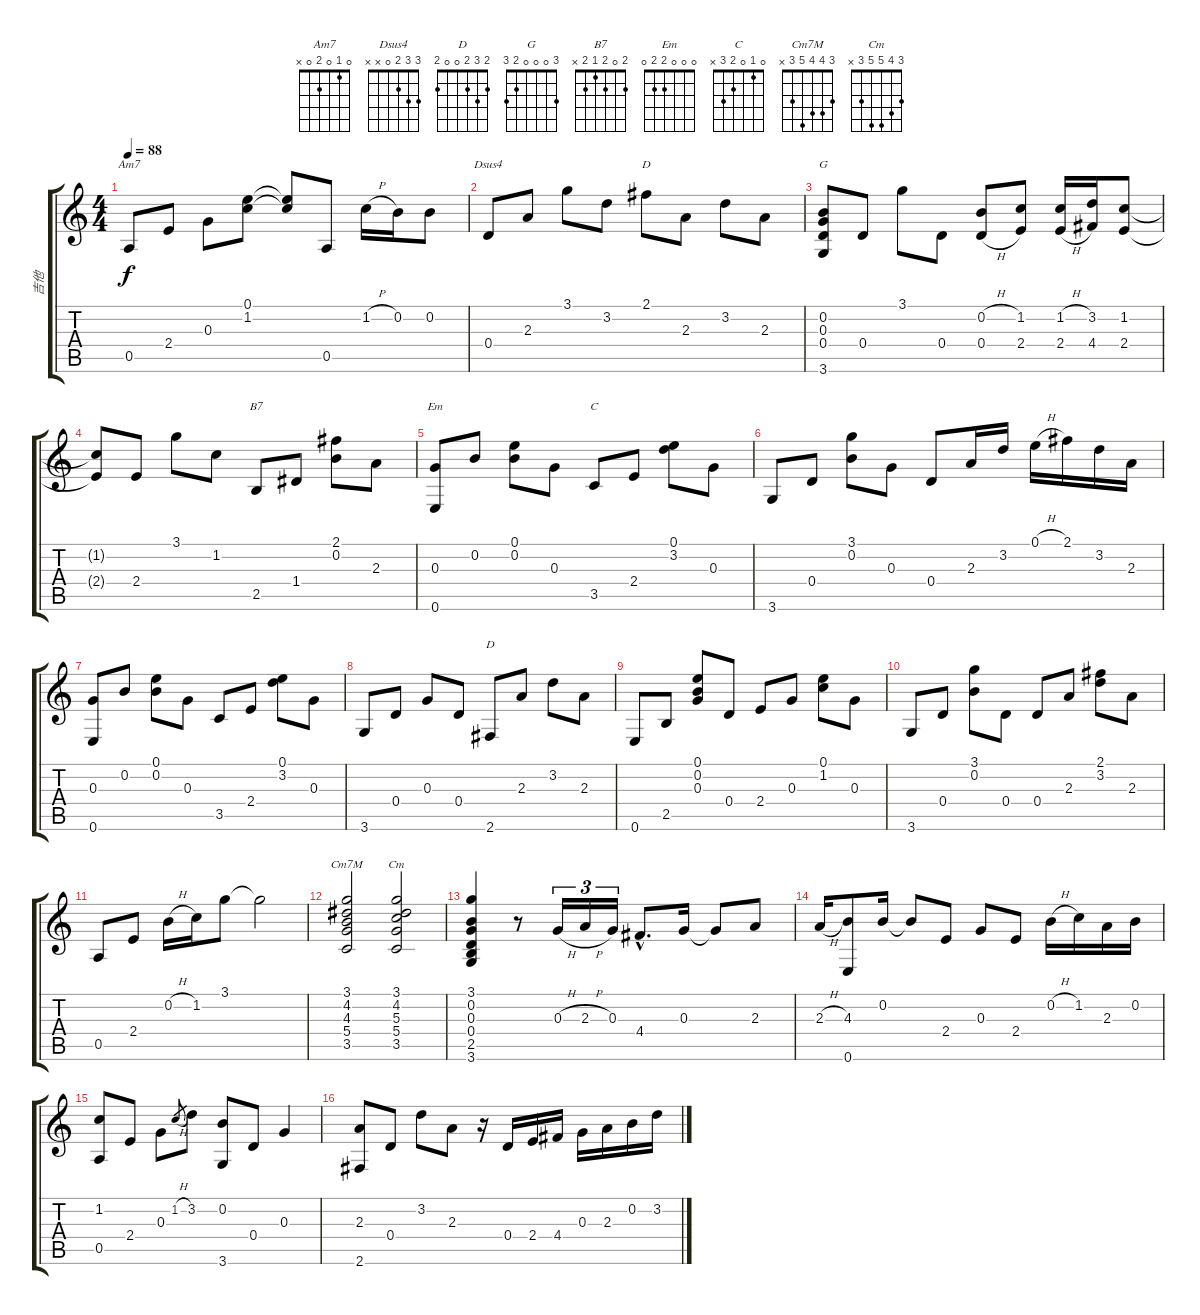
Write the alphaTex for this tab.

\track ("吉他" "吉他") {instrument acousticguitarnylon}
\staff {score tabs}
\tuning (E4 B3 G3 D3 A2 E2) {hide}
\chord ("Am7" 0 1 0 2 0 x)
\chord ("Dsus4" 3 3 2 0 x x)
\chord ("D" 2 3 2 0 x x)
\chord ("G" 3 0 0 0 2 3)
\chord ("B7" 2 0 2 1 2 x)
\chord ("Em" 0 0 0 2 2 0)
\chord ("C" 0 1 0 2 3 x)
\chord ("D" 2 3 2 0 0 2)
\chord ("Cm7M" 3 4 4 5 3 x)
\chord ("Cm" 3 4 5 5 3 x)
\ts (4 4)
\tempo 88
\clef g2
\ks c
0.5.8{ch "Am7" dy f} 2.4.8 0.3.8 (0.1 1.2).8 (0.1{t} 1.2{t}).8 0.5.8 1.2{h}.16 0.2.16 0.2.8 |
0.4.8{ch "Dsus4"} 2.3.8 3.1.8 3.2.8 2.1.8{ch "D"} 2.3.8 3.2.8 2.3.8 |
(0.2 0.3 0.4 3.6).8{ch "G"} 0.4.8 3.1.8 0.4.8 (0.2{h} 0.4{h}).8 (1.2 2.4).8 (1.2{h} 2.4{h}).16 (3.2 4.4).16 (1.2 2.4).8 |
(1.2{t} 2.4{t}).8 2.4.8 3.1.8 1.2.8 2.5.8{ch "B7"} 1.4.8 (2.1 0.2).8 2.3.8 |
(0.3 0.6).8{ch "Em"} 0.2.8 (0.1 0.2).8 0.3.8 3.5.8{ch "C"} 2.4.8 (0.1 3.2).8 0.3.8 |
3.6.8 0.4.8 (3.1 0.2).8 0.3.8 0.4.8 2.3.16 3.2.16 0.1{h}.16 2.1.16 3.2.16 2.3.16 |
(0.3 0.6).8 0.2.8 (0.1 0.2).8 0.3.8 3.5.8 2.4.8 (0.1 3.2).8 0.3.8 |
3.6.8 0.4.8 0.3.8 0.4.8 2.6.8{ch "D"} 2.3.8 3.2.8 2.3.8 |
0.6.8 2.5.8 (0.1 0.2 0.3).8 0.4.8 2.4.8 0.3.8 (0.1 1.2).8 0.3.8 |
3.6.8 0.4.8 (3.1 0.2).8 0.4.8 0.4.8 2.3.8 (2.1 3.2).8 2.3.8 |
0.5.8 2.4.8 0.2{h}.16 1.2.16 3.1.8 3.1{t}.2 |
(3.1 4.2 4.3 5.4 3.5).2{ch "Cm7M"} (3.1 4.2 5.3 5.4 3.5).2{ch "Cm"} |
(3.1 0.2 0.3 0.4 2.5 3.6).4 r.8 0.3{h}.16{tu (3 2)} 2.3{h}.16{tu (3 2)} 0.3.16{tu (3 2)} 4.4{hac}.8{d} 0.3.16 0.3{t}.8 2.3.8 |
2.3{h}.16 (4.3 0.6).8 0.2.16 0.2{t}.8 2.4.8 0.3.8 2.4.8 0.2{h}.16 1.2.16 2.3.16 0.2.16 |
(1.2 0.5).8 2.4.8 0.3.8 1.2{h}.8{gr} 3.2.8 (0.2 3.6).8 0.4.8 0.3.4 |
(2.3 2.6).8 0.4.8 3.2.8 2.3.8 r.16 0.4.16 2.4.16 4.4.16 0.3.16 2.3.16 0.2.16 3.2.16
